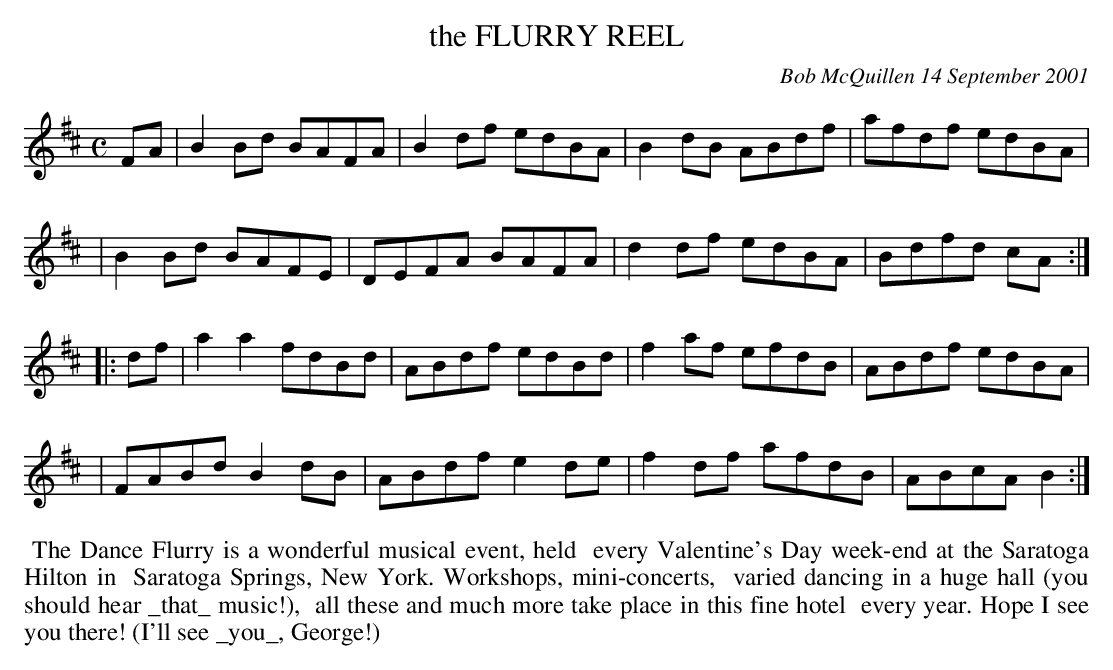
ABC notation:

X:1
T: the FLURRY REEL
C: Bob McQuillen 14 September 2001
M: C
L: 1/8
K: Bm
FA \
| B2Bd BAFA | B2df edBA | B2dB ABdf | afdf edBA |
| B2Bd BAFE | DEFA BAFA | d2df edBA | Bdfd cA :|
|: df \
| a2a2 fdBd | ABdf edBd | f2af efdB | ABdf edBA |
| FABd B2dB | ABdf e2de | f2df afdB | ABcA B2 :|
